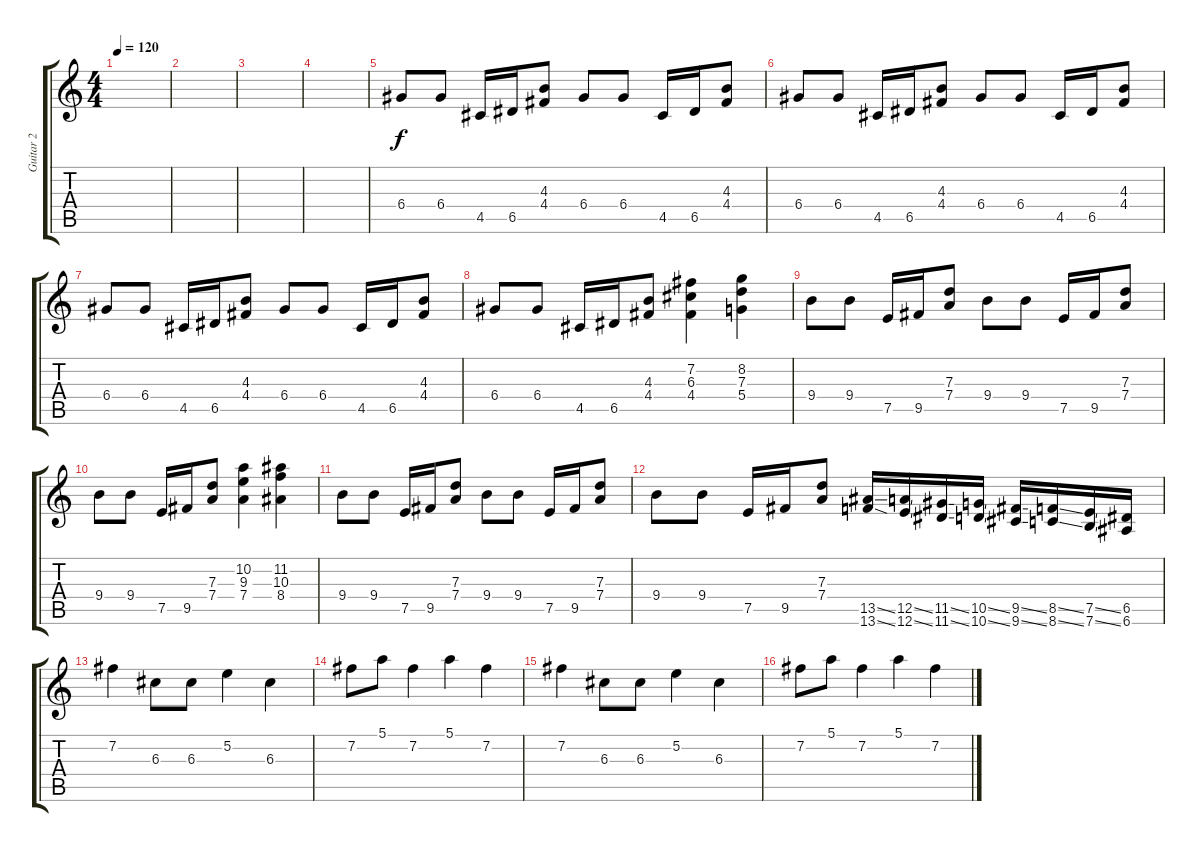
\track ("Guitar 2" "Guitar 2") {instrument distortionguitar}
\staff {score tabs}
\tuning (E4 B3 G3 D3 A2 E2) {hide}
\ts (4 4)
\tempo 120
\clef g2
\ks c
|
|
|
|
6.4.8 6.4.8 4.5.16 6.5.16 (4.3 4.4).8 6.4.8 6.4.8 4.5.16 6.5.16 (4.3 4.4).8 |
6.4.8 6.4.8 4.5.16 6.5.16 (4.3 4.4).8 6.4.8 6.4.8 4.5.16 6.5.16 (4.3 4.4).8 |
6.4.8 6.4.8 4.5.16 6.5.16 (4.3 4.4).8 6.4.8 6.4.8 4.5.16 6.5.16 (4.3 4.4).8 |
6.4.8 6.4.8 4.5.16 6.5.16 (4.3 4.4).8 (7.2 6.3 4.4).4 (8.2 7.3 5.4).4 |
9.4.8 9.4.8 7.5.16 9.5.16 (7.3 7.4).8 9.4.8 9.4.8 7.5.16 9.5.16 (7.3 7.4).8 |
9.4.8 9.4.8 7.5.16 9.5.16 (7.3 7.4).8 (10.2 9.3 7.4).4 (11.2 10.3 8.4).4 |
9.4.8 9.4.8 7.5.16 9.5.16 (7.3 7.4).8 9.4.8 9.4.8 7.5.16 9.5.16 (7.3 7.4).8 |
9.4.8 9.4.8 7.5.16 9.5.16 (7.3 7.4).8 (13.5{ss} 13.6{ss}).16{instrument guitarfretnoise} (12.5{ss} 12.6{ss}).16 (11.5{ss} 11.6{ss}).16 (10.5{ss} 10.6{ss}).16 (9.5{ss} 9.6{ss}).16 (8.5{ss} 8.6{ss}).16 (7.5{ss} 7.6{ss}).16 (6.5 6.6).16 |
7.2.4{instrument distortionguitar} 6.3.8 6.3.8 5.2.4 6.3.4 |
7.2.8 5.1.8 7.2.4 5.1.4 7.2.4 |
7.2.4 6.3.8 6.3.8 5.2.4 6.3.4 |
7.2.8 5.1.8 7.2.4 5.1.4 7.2.4
